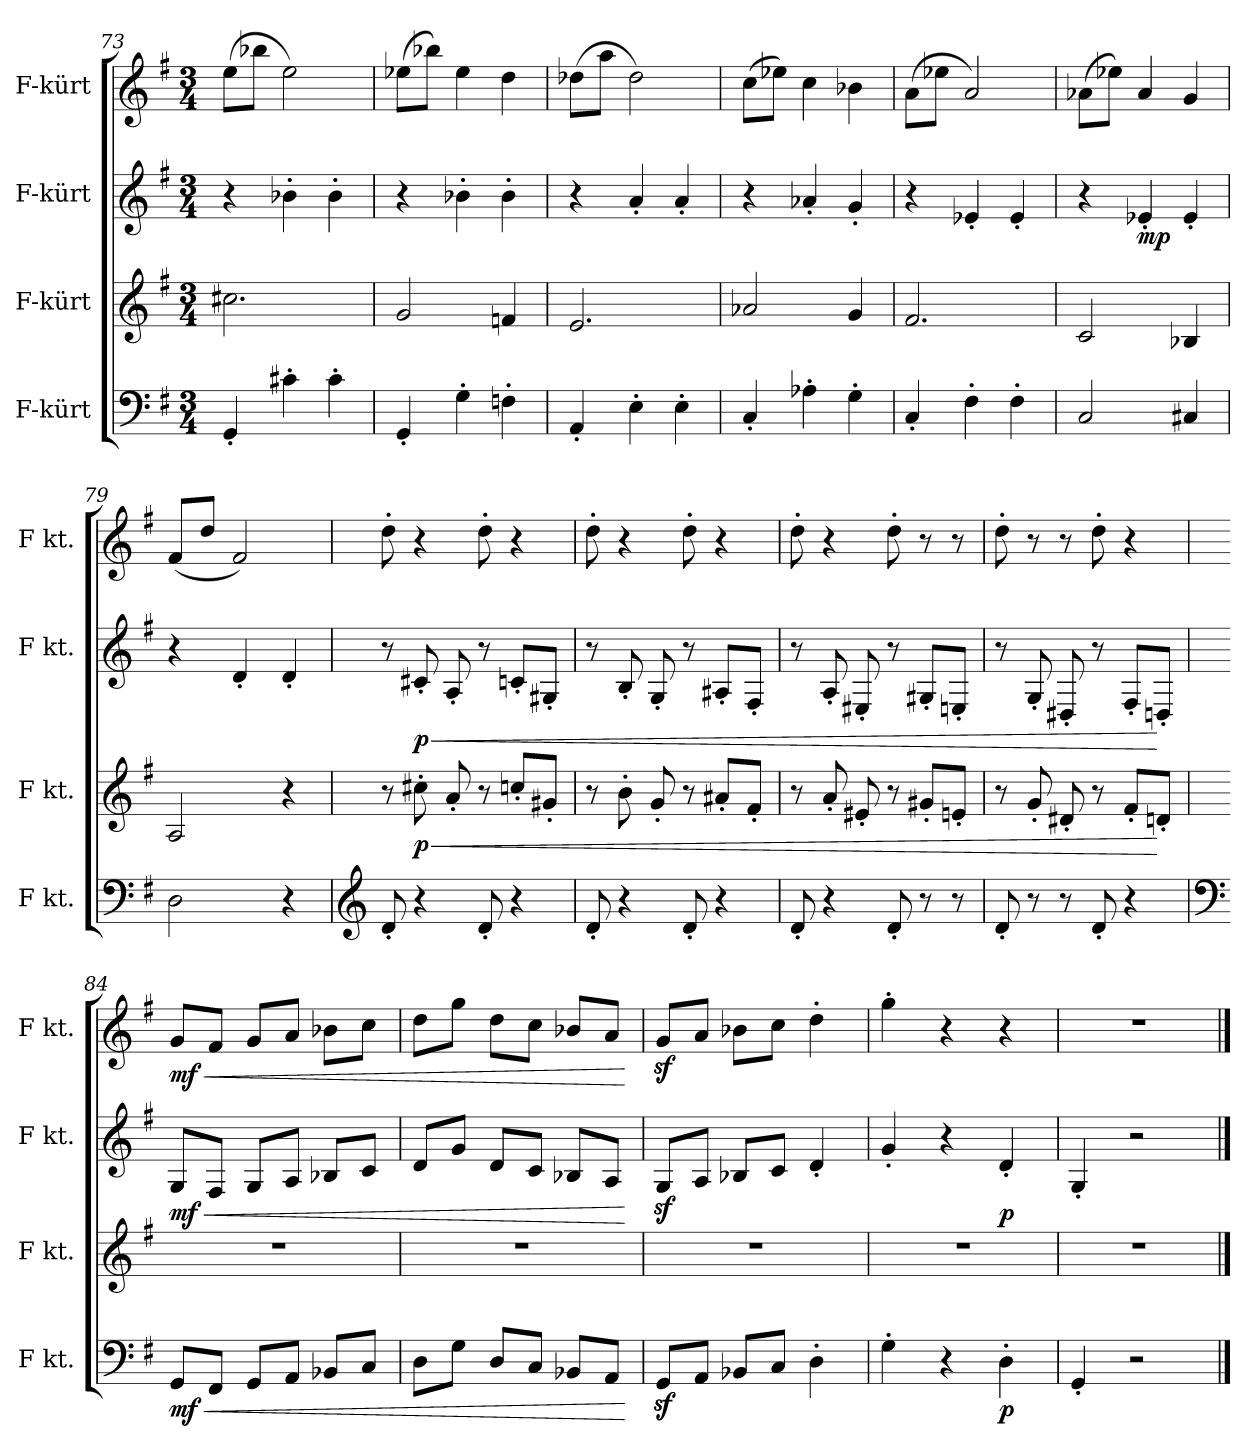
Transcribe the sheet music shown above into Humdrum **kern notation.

**kern	**dynam	**kern	**dynam	**kern	**dynam	**kern	**dynam
*part4	*part4	*part3	*part3	*part2	*part2	*part1	*part1
*staff4	*staff4	*staff3	*staff3	*staff2	*staff2	*staff1	*staff1
*I"F-kürt	*	*I"F-kürt	*	*I"F-kürt	*	*I"F-kürt	*
*I'F kt.	*	*I'F kt.	*	*I'F kt.	*	*I'F kt.	*
*clefF4	*	*clefG2	*	*clefG2	*	*clefG2	*
*ITrd4c7	*	*ITrd4c7	*	*ITrd4c7	*	*ITrd4c7	*
*k[]	*	*k[]	*	*k[]	*	*k[]	*
*M3/4	*	*M3/4	*	*M3/4	*	*M3/4	*
=73	=73	=73	=73	=73	=73	=73	=73
4CC'/	.	2.f#X\	.	4r	.	(>8a\L	.
.	.	.	.	.	.	8ee-X\J	.
4F#X'\	.	.	.	4e-X'\	.	2a\)	.
4F#'\	.	.	.	4e-'\	.	.	.
=74	=74	=74	=74	=74	=74	=74	=74
4CC'/	.	2c/	.	4r	.	(>8a-X\L	.
.	.	.	.	.	.	8ee-X\J)	.
4C'\	.	.	.	4e-X'\	.	4a-\	.
4BB-X'\	.	4B-X/	.	4e-'\	.	4g\	.
=75	=75	=75	=75	=75	=75	=75	=75
4DD'/	.	2.A/	.	4r	.	(>8g-X\L	.
.	.	.	.	.	.	8dd\J	.
4AA'\	.	.	.	4d'/	.	2g-\)	.
4AA'\	.	.	.	4d'/	.	.	.
=76	=76	=76	=76	=76	=76	=76	=76
4FF'/	.	2d-X/	.	4r	.	(>8f\L	.
.	.	.	.	.	.	8a-X\J)	.
4D-X'\	.	.	.	4d-X'/	.	4f\	.
4C'\	.	4c/	.	4c'/	.	4e-X\	.
=77	=77	=77	=77	=77	=77	=77	=77
4FF'/	.	2.B/	.	4r	.	(>8d\L	.
.	.	.	.	.	.	8a-X\J	.
4BB'\	.	.	.	4A-X'/	.	2d/)	.
4BB'\	.	.	.	4A-'/	.	.	.
=78	=78	=78	=78	=78	=78	=78	=78
2FF/	.	2F/	.	4r	.	(>8d-X\L	.
.	.	.	.	.	.	8a-X\J)	.
!	!	!	!	!	!LO:DY:b	!	!
.	.	.	.	4A-X'/	mp	4d-/	.
4FF#X/	.	4E-X/	.	4A-'/	.	4c/	.
!!LO:LB:g=z
=79	=79	=79	=79	=79	=79	=79	=79
2GG\	.	2D/	.	4r	.	(<8B/L	.
.	.	.	.	.	.	8g/J	.
.	.	.	.	4G'/	.	2B/)	.
4r	.	4r	.	4G'/	.	.	.
=80	=80	=80	=80	=80	=80	=80	=80
*clefG2	*	*	*	*	*	*	*
8G'/	.	8r	.	8r	.	8g'\	.
!	!	!	!LO:HP:b	!	!LO:HP:b	!	!
!	!	!	!LO:DY:n=1:b	!	!LO:DY:n=1:b	!	!
4r	.	8f#X'\	< p	8F#X'/	< p	4r	.
.	.	8d'/	.	8D'/	.	.	.
8G'/	.	8r	.	8r	.	8g'\	.
4r	.	8fn'/L	.	8Fn'/L	.	4r	.
.	.	8c#X'/J	.	8C#X'/J	.	.	.
=81	=81	=81	=81	=81	=81	=81	=81
8G'/	.	8r	.	8r	.	8g'\	.
4r	.	8e'\	.	8E'/	.	4r	.
.	.	8c'/	.	8C'/	.	.	.
8G'/	.	8r	.	8r	.	8g'\	.
4r	.	8d#X'/L	.	8D#X'/L	.	4r	.
.	.	8B'/J	.	8BB'/J	.	.	.
=82	=82	=82	=82	=82	=82	=82	=82
8G'/	.	8r	.	8r	.	8g'\	.
4r	.	8d'/	.	8D'/	.	4r	.
.	.	8A#X'/	.	8AA#X'/	.	.	.
8G'/	.	8r	.	8r	.	8g'\	.
8r	.	8c#X'/L	.	8C#X'/L	.	8r	.
8r	.	8An'/J	.	8AAn'/J	.	8r	.
=83	=83	=83	=83	=83	=83	=83	=83
8G'/	.	8r	.	8r	.	8g'\	.
8r	.	8c'/	.	8C'/	.	8r	.
8r	.	8G#X'/	.	8GG#X'/	.	8r	.
8G'/	.	8r	.	8r	.	8g'\	.
4r	.	8B'/L	.	8BB'/L	.	4r	.
.	.	8Gn'/J	[	8GGn'/J	[	.	.
!!LO:LB:g=z
=84	=84	=84	=84	=84	=84	=84	=84
*clefF4	*	*	*	*	*	*	*
!	!LO:HP:b	!	!	!	!LO:HP:b	!	!LO:HP:b
!	!LO:DY:n=1:b	!	!	!	!LO:DY:n=1:b	!	!LO:DY:n=1:b
8CC/L	< mf	2.r	.	8C/L	< mf	8c/L	< mf
8BBB/J	.	.	.	8BB/J	.	8B/J	.
8CC/L	.	.	.	8C/L	.	8c/L	.
8DD/J	.	.	.	8D/J	.	8d/J	.
8EE-X/L	.	.	.	8E-X/L	.	8e-X\L	.
8FF/J	.	.	.	8F/J	.	8f\J	.
=85	=85	=85	=85	=85	=85	=85	=85
8GG\L	.	2.r	.	8G/L	.	8g\L	.
8C\J	.	.	.	8c/J	.	8cc\J	.
8GG/L	.	.	.	8G/L	.	8g\L	.
8FF/J	.	.	.	8F/J	.	8f\J	.
8EE-X/L	.	.	.	8E-X/L	.	8e-X/L	.
8DD/J	.	.	.	8D/J	.	8d/J	.
.	[	.	.	.	[	.	[
=86	=86	=86	=86	=86	=86	=86	=86
8CCz</L	.	2.r	.	8Cz</L	.	8cz</L	.
8DD/J	.	.	.	8D/J	.	8d/J	.
8EE-X/L	.	.	.	8E-X/L	.	8e-X\L	.
8FF/J	.	.	.	8F/J	.	8f\J	.
4GG'\	.	.	.	4G'/	.	4g'\	.
=87	=87	=87	=87	=87	=87	=87	=87
4C'\	.	2.r	.	4c'/	.	4cc'\	.
4r	.	.	.	4r	.	4r	.
!	!LO:DY:b	!	!	!	!LO:DY:b	!	!
4GG'\	p	.	.	4G'/	p	4r	.
=88	=88	=88	=88	=88	=88	=88	=88
4CC'/	.	2.r	.	4C'/	.	2.r	.
2r	.	.	.	2r	.	.	.
==	==	==	==	==	==	==	==
*-	*-	*-	*-	*-	*-	*-	*-
